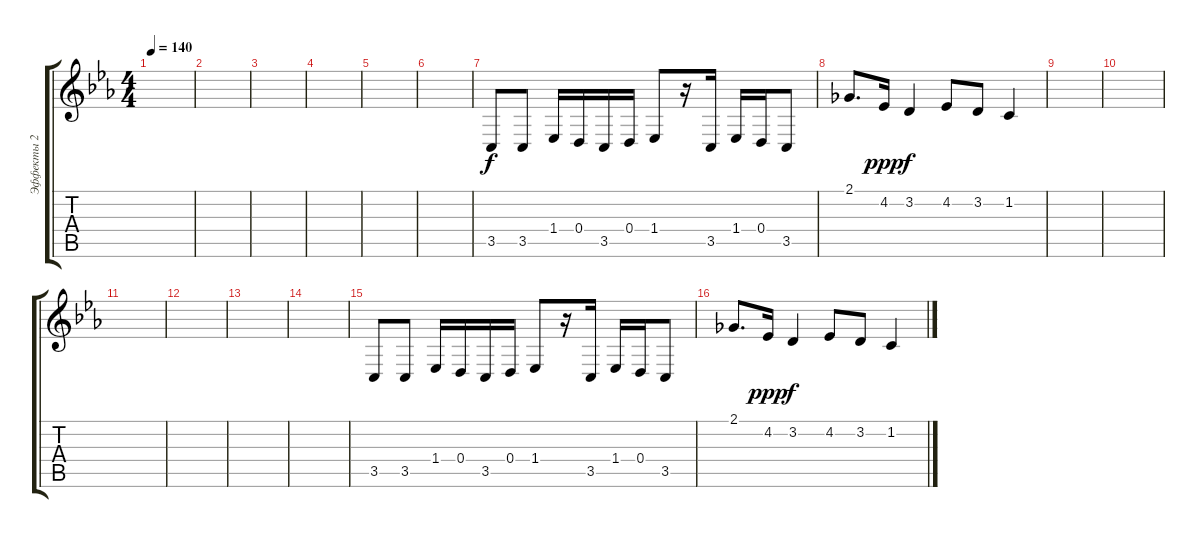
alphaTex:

\track ("Эффекты 2" "Эффекты 2") {instrument stringensemble2}
\staff {score tabs}
\tuning (E4 B3 G3 D3 A2 E2) {hide}
\ts (4 4)
\tempo 140
\clef g2
\ks eb
|
|
|
|
|
|
3.5.8 3.5.8 1.4.16 0.4.16 3.5.16 0.4.16 1.4.8 r.16 3.5.16 1.4.16 0.4.16 3.5.8 |
2.1.8{d} 4.2.16{dy ppp} 3.2.4{dy f} 4.2.8 3.2.8 1.2.4 |
|
|
|
|
|
|
3.5.8 3.5.8 1.4.16 0.4.16 3.5.16 0.4.16 1.4.8 r.16 3.5.16 1.4.16 0.4.16 3.5.8 |
2.1.8{d} 4.2.16{dy ppp} 3.2.4{dy f} 4.2.8 3.2.8 1.2.4
